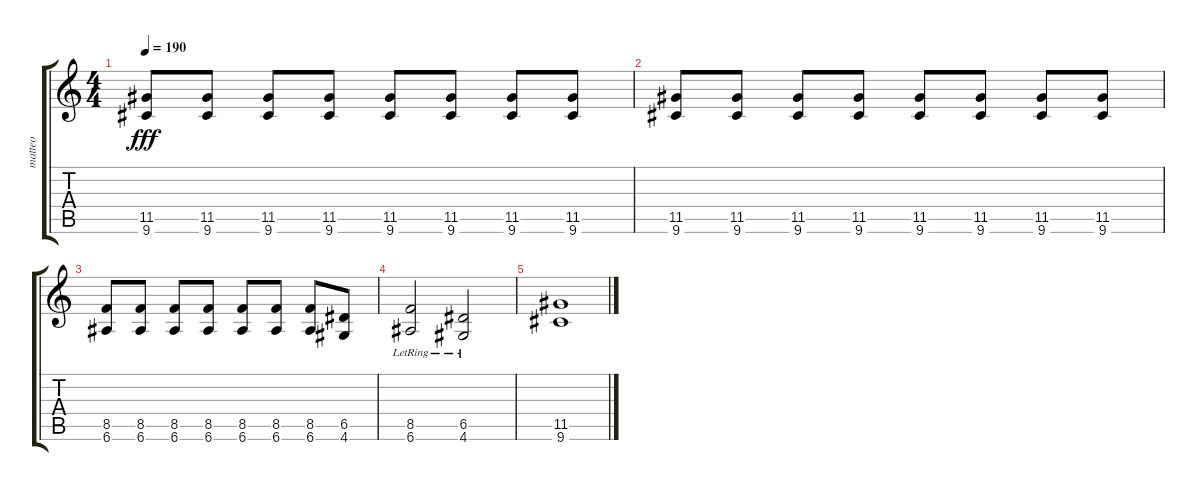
\track ("matteo" "matteo") {instrument distortionguitar}
\staff {score tabs}
\tuning (E4 B3 G3 D3 A2 E2) {hide}
\ts (4 4)
\tempo 190
\clef g2
\ks c
(11.5 9.6).8{dy fff} (11.5 9.6).8 (11.5 9.6).8 (11.5 9.6).8 (11.5 9.6).8 (11.5 9.6).8 (11.5 9.6).8 (11.5 9.6).8 |
(11.5 9.6).8 (11.5 9.6).8 (11.5 9.6).8 (11.5 9.6).8 (11.5 9.6).8 (11.5 9.6).8 (11.5 9.6).8 (11.5 9.6).8 |
(8.5 6.6).8 (8.5 6.6).8 (8.5 6.6).8 (8.5 6.6).8 (8.5 6.6).8 (8.5 6.6).8 (8.5 6.6).8 (6.5 4.6).8 |
(8.5{lr} 6.6{lr}).2 (6.5{lr} 4.6{lr}).2 |
(11.5 9.6).1
